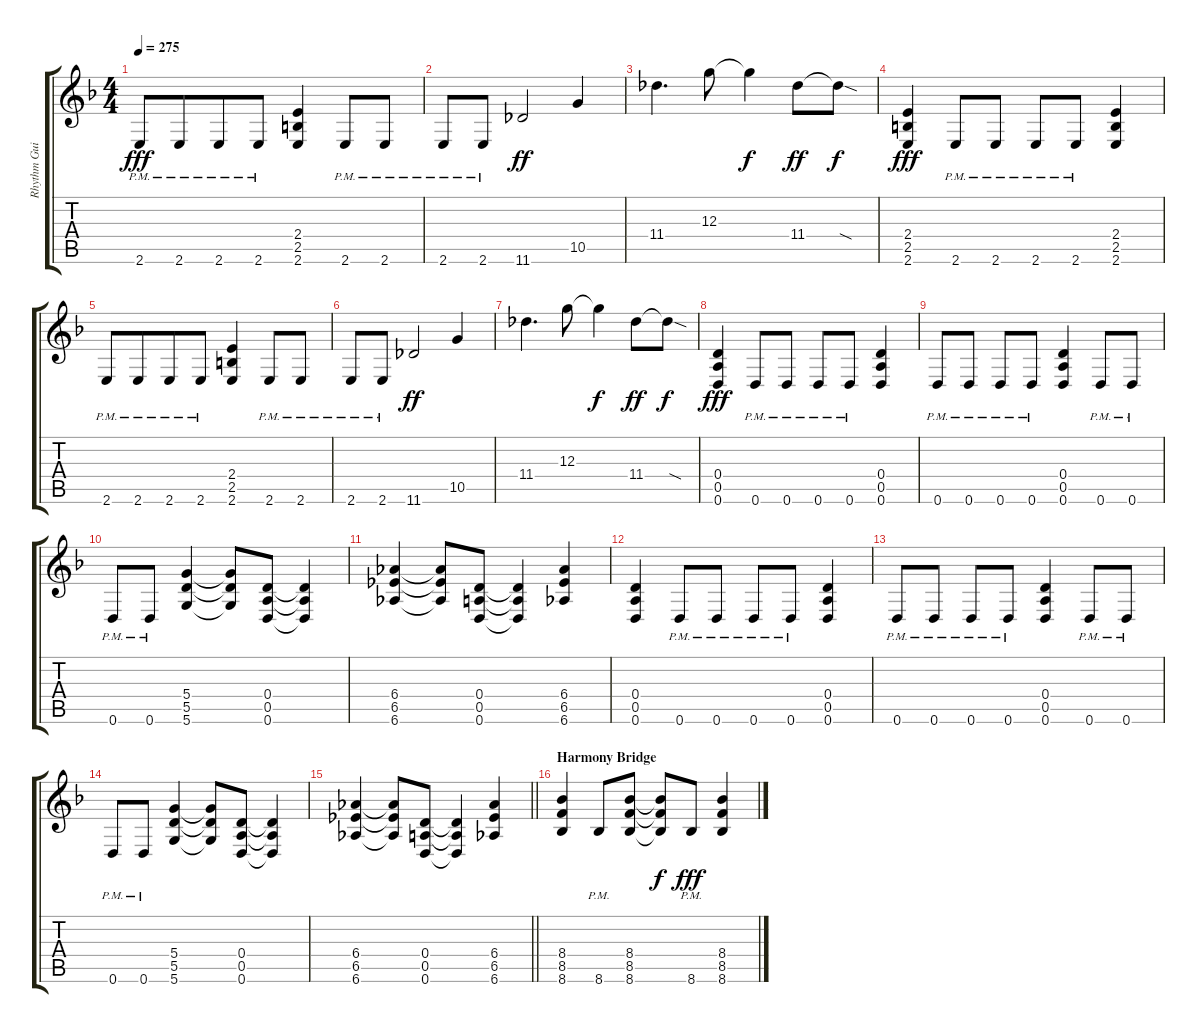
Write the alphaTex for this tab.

\track ("Rhythm Guitar - right" "Rhythm Gui") {instrument distortionguitar}
\staff {score tabs}
\tuning (E4 B3 G3 D3 A2 D2) {hide}
\ts (4 4)
\tempo 275
\clef g2
\ks dminor
2.6{pm}.8{dy fff} 2.6{pm}.8{beam merge} 2.6{pm}.8 2.6{pm}.8 (2.4 2.5 2.6).4 2.6{pm}.8 2.6{pm}.8 |
2.6{pm}.8 2.6{pm}.8 11.6.2{dy ff} 10.5.4 |
11.4.4{d} 12.3.8 12.3{t}.4{dy f} 11.4.8{dy ff} 11.4{sod t}.8{dy f} |
(2.4 2.5 2.6).4{dy fff} 2.6{pm}.8 2.6{pm}.8 2.6{pm}.8 2.6{pm}.8 (2.4 2.5 2.6).4 |
2.6{pm}.8 2.6{pm}.8{beam merge} 2.6{pm}.8 2.6{pm}.8 (2.4 2.5 2.6).4 2.6{pm}.8 2.6{pm}.8 |
2.6{pm}.8 2.6{pm}.8 11.6.2{dy ff} 10.5.4 |
11.4.4{d} 12.3.8 12.3{t}.4{dy f} 11.4.8{dy ff} 11.4{sod t}.8{dy f} |
(0.4 0.5 0.6).4{dy fff} 0.6{pm}.8 0.6{pm}.8 0.6{pm}.8 0.6{pm}.8 (0.4 0.5 0.6).4 |
0.6{pm}.8 0.6{pm}.8 0.6{pm}.8 0.6{pm}.8 (0.4 0.5 0.6).4 0.6{pm}.8 0.6{pm}.8 |
0.6{pm}.8 0.6{pm}.8 (5.4 5.5 5.6).4 (5.4{t} 5.5{t} 5.6{t}).8 (0.4 0.5 0.6).8 (0.4{t} 0.5{t} 0.6{t}).4 |
(6.4 6.5 6.6).4 (6.4{t} 6.5{t} 6.6{t}).8 (0.4 0.5 0.6).8 (0.4{t} 0.5{t} 0.6{t}).4 (6.4 6.5 6.6).4 |
(0.4 0.5 0.6).4 0.6{pm}.8 0.6{pm}.8 0.6{pm}.8 0.6{pm}.8 (0.4 0.5 0.6).4 |
0.6{pm}.8 0.6{pm}.8 0.6{pm}.8 0.6{pm}.8 (0.4 0.5 0.6).4 0.6{pm}.8 0.6{pm}.8 |
0.6{pm}.8 0.6{pm}.8 (5.4 5.5 5.6).4 (5.4{t} 5.5{t} 5.6{t}).8 (0.4 0.5 0.6).8 (0.4{t} 0.5{t} 0.6{t}).4 |
\barLineRight lightlight
(6.4 6.5 6.6).4 (6.4{t} 6.5{t} 6.6{t}).8 (0.4 0.5 0.6).8 (0.4{t} 0.5{t} 0.6{t}).4 (6.4 6.5 6.6).4 |
\section ("" "Harmony Bridge")
(8.4 8.5 8.6).4 8.6{pm}.8 (8.4 8.5 8.6).8 (8.4{t} 8.5{t} 8.6{t}).8{dy f} 8.6{pm}.8{dy fff} (8.4 8.5 8.6).4
